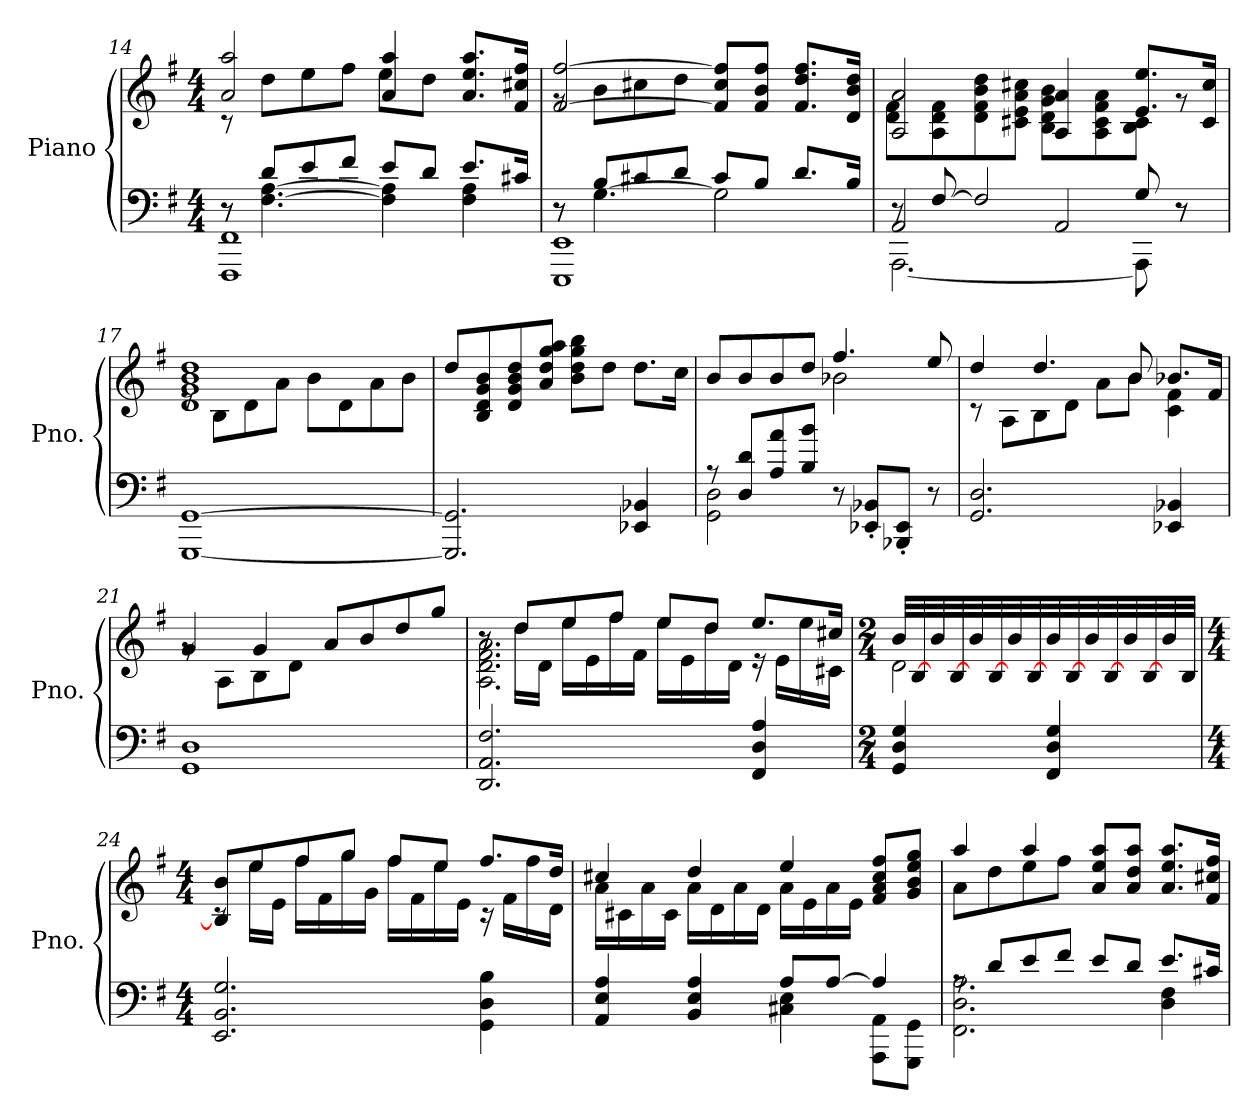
**kern	**kern
*part1	*part1
*staff2	*staff1
*I"Piano	*
*I'Pno.	*
*clefF4	*clefG2
*k[f#]	*k[f#]
*M4/4	*M4/4
=14	=14
*^	*^
*	*^	*	*
8r	1FFF# 1FF#	8r	2a/ 2aa/	8r
8d/L	.	[4.F#\ [4.A\	.	8dd\L
8e/	.	.	.	8ee\
8f#/J	.	.	.	8ff#\J
8e/L	.	4F#\] 4A\]	4a/ 4aa/	8ee\L
8d/J	.	.	.	8dd\J
8.e/L	.	4F#\ 4A\	8.a/ 8.ee/ 8.aa/L	4ryy
16c#X/Jk	.	.	16f#/ 16cc#X/ 16ff#/Jk	.
=15	=15	=15	=15	=15
8r	1EEE 1EE	8r	[2f#/ [2ff#/	8rg
8B/L	.	[4.G\	.	8b\L
8c#X/	.	.	.	8cc#X\
8d/J	.	.	.	8dd\J
8c#/L	.	2G\]	8f#/] 8cc#/ 8ff#/]L	2ryy
8B/J	.	.	8f#/ 8b/ 8ff#/J	.
8.d/L	.	.	8.f#/ 8.dd/ 8.ff#/L	.
16B/Jk	.	.	16d/ 16b/ 16dd/Jk	.
!!LO:LB:g=z	!!
=16	=16	=16	=16	=16
8r	[2.AAA\	2AA/	2A/ 2a/	8d\ 8f#\L
[8F#/	.	.	.	8A\ 8d\ 8f#\
2F#/]	.	.	.	8d\ 8f#\ 8b\ 8dd\
.	.	.	.	8c#X\ 8e\ 8a\ 8cc#X\J
.	.	2AA/	4A/ 4a/	8B\ 8d\ 8g\ 8b\L
.	.	.	.	8A\ 8c#\ 8f#\ 8a\
8G/	8AAA\]	.	8.e/ 8.ee/L	8B\ 8c#\J
8r	8r	.	.	8rg
.	.	.	16c#/ 16cc#/Jk	.
*v	*v	*v	*	*
=17	=17	=17
[1GGG [1GG	1d 1g 1b 1dd	8re
.	.	8B\L
.	.	8d\
.	.	8a\J
.	.	8b\L
.	.	8d\
.	.	8a\
.	.	8b\J
*	*v	*v
=18	=18
2.GGG/] 2.GG/]	8dd/L
.	8B/ 8d/ 8g/ 8b/
.	8d/ 8g/ 8b/ 8dd/
.	8a/ 8dd/ 8gg/ 8aa/J
.	8b\ 8dd\ 8gg\ 8bb\L
.	8dd\J
4EE-X/ 4BB-X/	8.dd\L
.	16cc\Jk
!!LO:PB:g=z
=19	=19
*^	*^
8r	2GG\ 2D\	8b/L	2ryy
8D/ 8d/L	.	8b/	.
8A/ 8a/	.	8b/	.
8B/ 8b/J	.	8dd/J	.
8r	2ryy	4.ff#/	2b-X\
8EE-X/' 8BB-X/'L	.	.	.
8BBB-X/' 8EE-/'J	.	.	.
8r	.	8ee/	.
*v	*v	*	*
=20	=20	=20
2.GG/ 2.D/	4dd/	8r
.	.	8A\L
.	4.dd/	8B\
.	.	8d\J
.	.	8a\L
.	8b/	8b\J
4EE-X/ 4BB-X/	8.b-X/L	4c\ 4f#\
.	16f#/Jk	.
=21	=21	=21
1GG 1D	4g/	8rg
.	.	8A\L
.	4g/	8B\
.	.	8d\J
.	8a/L	2ryy
.	8b/	.
.	8dd/	.
.	8gg/J	.
!!LO:LB:g=z
=22	=22	=22
*	*	*^
2.DD/ 2.AA/ 2.F#/	8r	2.A\ 2.d\ 2.f#\ 2.a\	8r
.	8dd/L	.	16dd\LL
.	.	.	16d\JJ
.	8ee/	.	16ee\LL
.	.	.	16e\
.	8ff#/J	.	16ff#\
.	.	.	16f#\JJ
.	8ee/L	.	16ee\LL
.	.	.	16e\
.	8dd/J	.	16dd\
.	.	.	16d\JJ
4FF#/ 4D/ 4A/	8.ee/L	16r	4ryy
.	.	16e\LL	.
.	.	16ee\	.
.	16cc#X/Jk	16c#X\JJ	.
*	*v	*v	*v
=23	=23
*M2/4	*M2/4
*	*^
*	*tremolo	*
4GG/ 4D/ 4G/	32b/LLL	2d\
.	[32B/	.
.	32b/	.
.	[32B/	.
.	32b/	.
.	[32B/	.
.	32b/	.
.	[32B/	.
4FF#/ 4D/ 4G/	32b/	.
.	[32B/	.
.	32b/	.
.	[32B/	.
.	32b/	.
.	[32B/	.
.	32b/	.
.	32B/JJJ	.
*	*Xtremolo	*
=24	=24	=24
*M4/4	*M4/4	*
2.EE/ 2.BB/ 2.G/	8B/] 8b/L	8rc
.	.	.
.	.	.
.	.	.
.	8ee/	16ee\LL
.	.	.
.	.	16e\JJ
.	.	.
.	8ff#/	16ff#\LL
.	.	16f#\
.	8gg/J	16gg\
.	.	16g\JJ
.	8ff#/L	16ff#\LL
.	.	16f#\
.	8ee/J	16ee\
.	.	16e\JJ
4GG\ 4D\ 4B\	8.ff#/L	16r
.	.	16f#\LL
.	.	16ff#\
.	16dd/Jk	16d\JJ
!!LO:LB:g=z	!!
=25	=25	=25
*^	*	*
4AA/ 4E/ 4A/	2ryy	4cc#X/	16a\LL
.	.	.	16c#X\
.	.	.	16a\
.	.	.	16c#\JJ
4BB/ 4E/ 4A/	.	4dd/	16a\LL
.	.	.	16d\
.	.	.	16a\
.	.	.	16d\JJ
8A/L	4C#X\ 4E\	4ee/	16a\LL
.	.	.	16e\
[8A/J	.	.	16a\
.	.	.	16e\JJ
4A/]	8AAA\ 8AA\L	8f#/ 8a/ 8cc#/ 8ff#/L	4ryy
.	8GGG\ 8GG\J	8g/ 8b/ 8ee/ 8gg/J	.
=26	=26	=26	=26
8rA	2.FF#\ 2.D\ 2.A\	4aa/	8a\L
8d/L	.	.	8dd\
8e/	.	4aa/	8ee\
8f#/J	.	.	8ff#\J
8e/L	.	8a/ 8ee/ 8aa/L	2ryy
8d/J	.	8a/ 8dd/ 8aa/J	.
8.e/L	4D\ 4F#\	8.a/ 8.ee/ 8.aa/L	.
16c#X/Jk	.	16f#/ 16cc#X/ 16ff#/Jk	.
*v	*v	*	*
*	*v	*v
=	=
*-	*-
